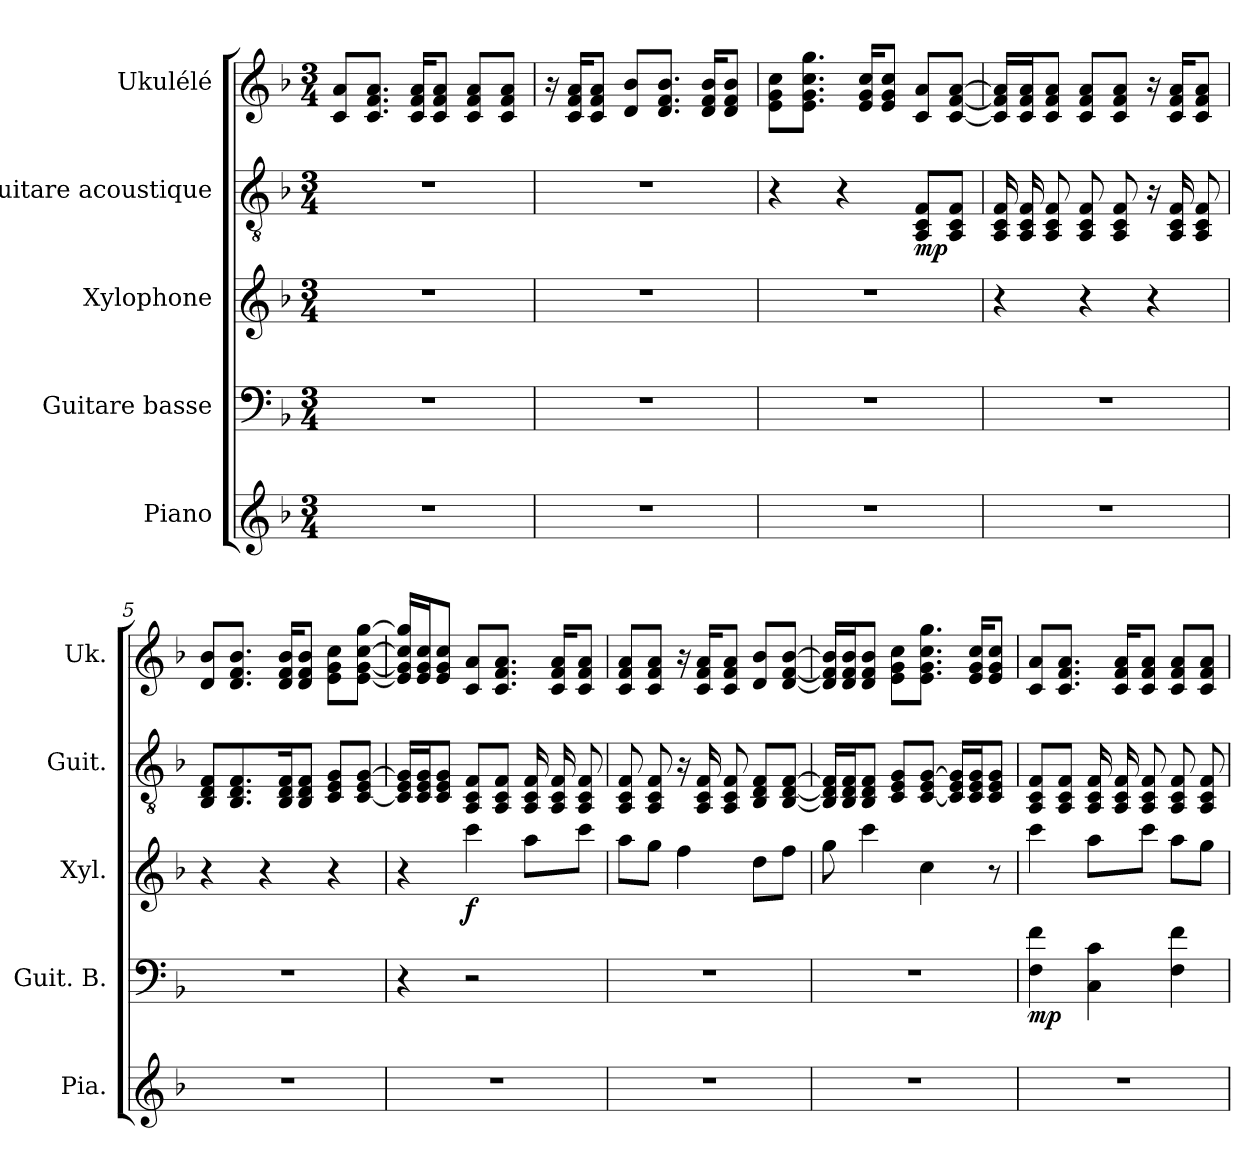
**kern	**kern	**dynam	**kern	**dynam	**kern	**dynam	**kern
*part5	*part4	*part4	*part3	*part3	*part2	*part2	*part1
*staff5	*staff4	*staff4	*staff3	*staff3	*staff2	*staff2	*staff1
*I"Piano	*I"Guitare basse	*	*I"Xylophone	*	*I"Guitare acoustique	*	*I"Ukulélé
*I'Pia.	*I'Guit. B.	*	*I'Xyl.	*	*I'Guit.	*	*I'Uk.
*clefG2	*clefF4	*	*clefG2	*	*clefGv2	*	*clefG2
*	*ITrd7c12	*	*ITrd-7c-12	*	*	*	*
*k[b-]	*k[b-]	*	*k[b-]	*	*k[b-]	*	*k[b-]
*M3/4	*M3/4	*	*M3/4	*	*M3/4	*	*M3/4
=1	=1	=1	=1	=1	=1	=1	=1
2.r	2.r	.	2.r	.	2.r	.	8c/ 8a/L
.	.	.	.	.	.	.	8.c/ 8.f/ 8.a/J
.	.	.	.	.	.	.	16c/ 16f/ 16a/KL
.	.	.	.	.	.	.	8c/ 8f/ 8a/J
.	.	.	.	.	.	.	8c/ 8f/ 8a/L
.	.	.	.	.	.	.	8c/ 8f/ 8a/J
=2	=2	=2	=2	=2	=2	=2	=2
2.r	2.r	.	2.r	.	2.r	.	16r
.	.	.	.	.	.	.	16c/ 16f/ 16a/KL
.	.	.	.	.	.	.	8c/ 8f/ 8a/J
.	.	.	.	.	.	.	8d/ 8b-/L
.	.	.	.	.	.	.	8.d/ 8.f/ 8.b-/J
.	.	.	.	.	.	.	16d/ 16f/ 16b-/KL
.	.	.	.	.	.	.	8d/ 8f/ 8b-/J
=3	=3	=3	=3	=3	=3	=3	=3
2.r	2.r	.	2.r	.	4r	.	8e\ 8g\ 8cc\L
.	.	.	.	.	.	.	8.e\ 8.g\ 8.cc\ 8.gg\J
.	.	.	.	.	4r	.	.
.	.	.	.	.	.	.	16e/ 16g/ 16cc/KL
.	.	.	.	.	.	.	8e/ 8g/ 8cc/J
!	!	!	!	!	!	!LO:DY:b	!
.	.	.	.	.	8AA/ 8C/ 8F/L	mp	8c/ 8a/L
.	.	.	.	.	8AA/ 8C/ 8F/J	.	[8c/ [8f/ [8a/J
!!LO:LB:g=z
=4	=4	=4	=4	=4	=4	=4	=4
2.r	2.r	.	4r	.	16AA/ 16C/ 16F/	.	16c]/ 16f]/ 16a]/LL
.	.	.	.	.	16AA/ 16C/ 16F/	.	16c/ 16f/ 16a/J
.	.	.	.	.	8AA/ 8C/ 8F/	.	8c/ 8f/ 8a/J
.	.	.	4r	.	8AA/ 8C/ 8F/	.	8c/ 8f/ 8a/L
.	.	.	.	.	8AA/ 8C/ 8F/	.	8c/ 8f/ 8a/J
.	.	.	4r	.	16r	.	16r
.	.	.	.	.	16AA/ 16C/ 16F/	.	16c/ 16f/ 16a/KL
.	.	.	.	.	8AA/ 8C/ 8F/	.	8c/ 8f/ 8a/J
=5	=5	=5	=5	=5	=5	=5	=5
2.r	2.r	.	4r	.	8BB-/ 8D/ 8F/L	.	8d/ 8b-/L
.	.	.	.	.	8.BB-/ 8.D/ 8.F/	.	8.d/ 8.f/ 8.b-/J
.	.	.	4r	.	.	.	.
.	.	.	.	.	16BB-/ 16D/ 16F/K	.	16d/ 16f/ 16b-/KL
.	.	.	.	.	8BB-/ 8D/ 8F/J	.	8d/ 8f/ 8b-/J
.	.	.	4r	.	8C/ 8E/ 8G/L	.	8e\ 8g\ 8cc\L
.	.	.	.	.	[8C/ 8E/ [8G/J	.	[8e\ [8g\ [8cc\ [8gg\J
=6	=6	=6	=6	=6	=6	=6	=6
2.r	4r	.	4r	.	16C/] 16E/ 16G/]LL	.	16e]/ 16g]/ 16cc]/ 16gg]/LL
.	.	.	.	.	16C/ 16E/ 16G/J	.	16e/ 16g/ 16cc/J
.	.	.	.	.	8C/ 8E/ 8G/J	.	8e/ 8g/ 8cc/J
!	!	!	!	!LO:DY:b	!	!	!
.	2r	.	4cccc\	f	8AA/ 8C/ 8F/L	.	8c/ 8a/L
.	.	.	.	.	8AA/ 8C/ 8F/J	.	8.c/ 8.f/ 8.a/J
.	.	.	8aaa\L	.	16AA/ 16C/ 16F/	.	.
.	.	.	.	.	16AA/ 16C/ 16F/	.	16c/ 16f/ 16a/KL
.	.	.	8cccc\J	.	8AA/ 8C/ 8F/	.	8c/ 8f/ 8a/J
!!LO:PB:g=z
=7	=7	=7	=7	=7	=7	=7	=7
2.r	2.r	.	8aaa\L	.	8AA/ 8C/ 8F/	.	8c/ 8f/ 8a/L
.	.	.	8ggg\J	.	8AA/ 8C/ 8F/	.	8c/ 8f/ 8a/J
.	.	.	4fff\	.	16r	.	16r
.	.	.	.	.	16AA/ 16C/ 16F/	.	16c/ 16f/ 16a/KL
.	.	.	.	.	8AA/ 8C/ 8F/	.	8c/ 8f/ 8a/J
.	.	.	8ddd\L	.	8BB-/ 8D/ 8F/L	.	8d/ 8b-/L
.	.	.	8fff\J	.	[8BB-/ [8D/ [8F/J	.	[8d/ [8f/ [8b-/J
=8	=8	=8	=8	=8	=8	=8	=8
2.r	2.r	.	8ggg\	.	16BB-/] 16D/] 16F/]LL	.	16d]/ 16f]/ 16b-]/LL
.	.	.	.	.	16BB-/ 16D/ 16F/J	.	16d/ 16f/ 16b-/J
.	.	.	4cccc\	.	8BB-/ 8D/ 8F/J	.	8d/ 8f/ 8b-/J
.	.	.	.	.	8C/ 8E/ 8G/L	.	8e\ 8g\ 8cc\L
.	.	.	4ccc\	.	[8C/ 8E/ [8G/J	.	8.e\ 8.g\ 8.cc\ 8.gg\J
.	.	.	.	.	16C/] 16E/ 16G/]LL	.	.
.	.	.	.	.	16C/ 16E/ 16G/J	.	16e/ 16g/ 16cc/KL
.	.	.	8r	.	8C/ 8E/ 8G/J	.	8e/ 8g/ 8cc/J
=9	=9	=9	=9	=9	=9	=9	=9
!	!	!LO:DY:b	!	!	!	!	!
2.r	4FF\ 4F\	mp	4cccc\	.	8AA/ 8C/ 8F/L	.	8c/ 8a/L
.	.	.	.	.	8AA/ 8C/ 8F/J	.	8.c/ 8.f/ 8.a/J
.	4CC\ 4C\	.	8aaa\L	.	16AA/ 16C/ 16F/	.	.
.	.	.	.	.	16AA/ 16C/ 16F/	.	16c/ 16f/ 16a/KL
.	.	.	8cccc\J	.	8AA/ 8C/ 8F/	.	8c/ 8f/ 8a/J
.	4FF\ 4F\	.	8aaa\L	.	8AA/ 8C/ 8F/	.	8c/ 8f/ 8a/L
.	.	.	8ggg\J	.	8AA/ 8C/ 8F/	.	8c/ 8f/ 8a/J
=	=	=	=	=	=	=	=
*-	*-	*-	*-	*-	*-	*-	*-
